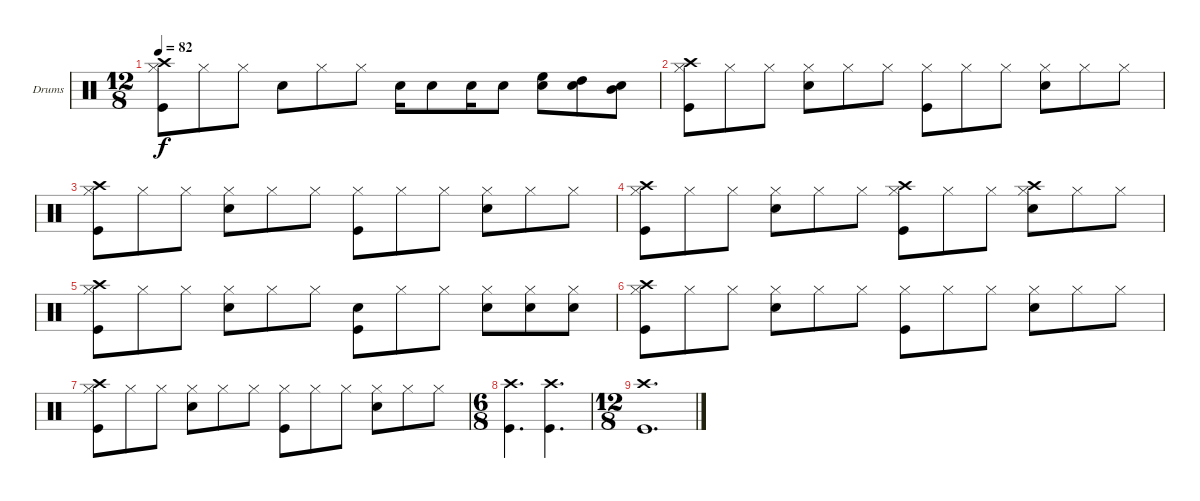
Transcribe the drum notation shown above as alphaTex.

\defaultSystemsLayout 4
\bracketExtendMode groupsimilarinstruments
\firstSystemTrackNameOrientation horizontal
\otherSystemsTrackNameOrientation horizontal
\track ("Drumkit" "Drums") {instrument percussion}
\staff {score}
\articulation defaults
\ts (12 8)
\tempo 82
\clef neutral
\scale
0.474178
\ks c
("Crash high (hit)" "Kick (hit)" "Hi-Hat (closed)").8{dy f} "Hi-Hat (closed)".8 "Hi-Hat (closed)".8 "Snare (hit) 2".8 "Hi-Hat (closed)".8 "Hi-Hat (closed)".8 "Snare (hit) 2".16 "Snare (hit) 2".8 "Snare (hit) 2".16 "Snare (hit) 2".8 ("High Floor Tom (hit)" "Snare (hit) 2").8 ("High Tom (hit)" "Snare (hit) 2").8 ("Mid Tom (hit)" "Snare (hit) 2").8 |
\scale
0.262911 ("Crash high (hit)" "Hi-Hat (closed)" "Kick (hit)").8 "Hi-Hat (closed)".8 "Hi-Hat (closed)".8 ("Snare (hit) 2" "Hi-Hat (closed)").8 "Hi-Hat (closed)".8 "Hi-Hat (closed)".8 ("Hi-Hat (closed)" "Kick (hit)").8 "Hi-Hat (closed)".8 "Hi-Hat (closed)".8 ("Snare (hit) 2" "Hi-Hat (closed)").8 "Hi-Hat (closed)".8 "Hi-Hat (closed)".8 |
\scale
0.262911 ("Crash high (hit)" "Hi-Hat (closed)" "Kick (hit)").8 "Hi-Hat (closed)".8 "Hi-Hat (closed)".8 ("Snare (hit) 2" "Hi-Hat (closed)").8 "Hi-Hat (closed)".8 "Hi-Hat (closed)".8 ("Hi-Hat (closed)" "Kick (hit)").8 "Hi-Hat (closed)".8 "Hi-Hat (closed)".8 ("Snare (hit) 2" "Hi-Hat (closed)").8 "Hi-Hat (closed)".8 "Hi-Hat (closed)".8 |
\scale
0.333333 ("Crash high (hit)" "Hi-Hat (closed)" "Kick (hit)").8 "Hi-Hat (closed)".8 "Hi-Hat (closed)".8 ("Snare (hit) 2" "Hi-Hat (closed)").8 "Hi-Hat (closed)".8 "Hi-Hat (closed)".8 ("Crash high (hit)" "Hi-Hat (closed)" "Kick (hit)").8 "Hi-Hat (closed)".8 "Hi-Hat (closed)".8 ("Crash high (hit)" "Snare (hit) 2" "Hi-Hat (closed)").8 "Hi-Hat (closed)".8 "Hi-Hat (closed)".8 |
\scale
0.333333 ("Crash high (hit)" "Hi-Hat (closed)" "Kick (hit)").8 "Hi-Hat (closed)".8 "Hi-Hat (closed)".8 ("Snare (hit) 2" "Hi-Hat (closed)").8 "Hi-Hat (closed)".8 "Hi-Hat (closed)".8 ("Snare (hit) 2" "Kick (hit)").8 "Hi-Hat (closed)".8 "Hi-Hat (closed)".8 ("Snare (hit) 2" "Hi-Hat (closed)").8 ("Snare (hit) 2" "Hi-Hat (closed)").8 ("Snare (hit) 2" "Hi-Hat (closed)").8 |
\scale
0.333333 ("Crash high (hit)" "Hi-Hat (closed)" "Kick (hit)").8 "Hi-Hat (closed)".8 "Hi-Hat (closed)".8 ("Snare (hit) 2" "Hi-Hat (closed)").8 "Hi-Hat (closed)".8 "Hi-Hat (closed)".8 ("Hi-Hat (closed)" "Kick (hit)").8 "Hi-Hat (closed)".8 "Hi-Hat (closed)".8 ("Snare (hit) 2" "Hi-Hat (closed)").8 "Hi-Hat (closed)".8 "Hi-Hat (closed)".8 |
("Crash high (hit)" "Hi-Hat (closed)" "Kick (hit)").8 "Hi-Hat (closed)".8 "Hi-Hat (closed)".8 ("Snare (hit) 2" "Hi-Hat (closed)").8 "Hi-Hat (closed)".8 "Hi-Hat (closed)".8 ("Hi-Hat (closed)" "Kick (hit)").8 "Hi-Hat (closed)".8 "Hi-Hat (closed)".8 ("Snare (hit) 2" "Hi-Hat (closed)").8 "Hi-Hat (closed)".8 "Hi-Hat (closed)".8 |
\ts (6 8)
("Kick (hit)" "Crash high (hit)").4{d} ("Kick (hit)" "Crash high (hit)").4{d} |
\ts (12 8)
("Kick (hit)" "Crash high (hit)").1{d}
